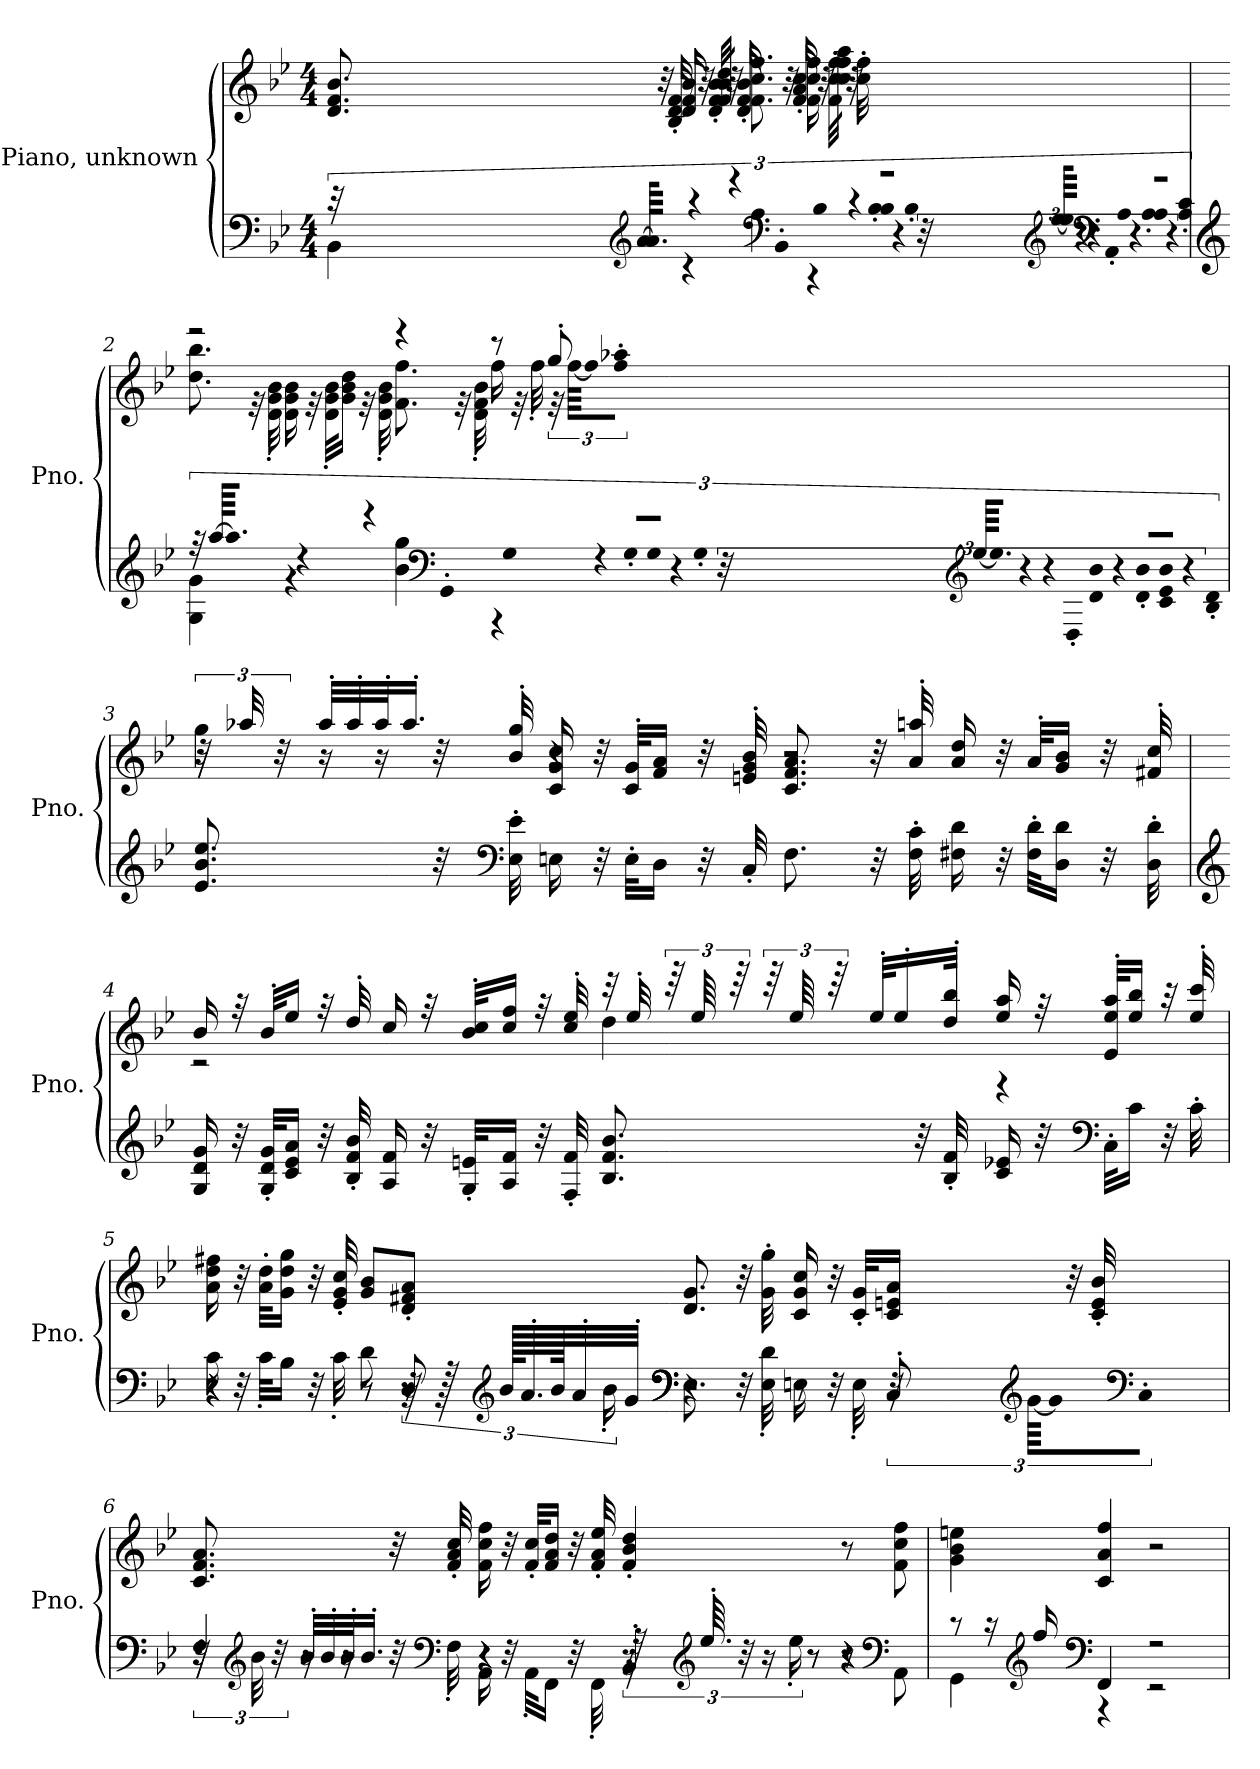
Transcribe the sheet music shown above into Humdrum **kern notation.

**kern	**kern
*part1	*part1
*staff2	*staff1
*I"Piano, unknown	*
*I'Pno.	*
*clefF4	*clefG2
*k[b-e-]	*k[b-e-]
*M4/4	*M4/4
*MM120	*MM120
=1	=1
*^	*
48r	4BB-\	8.d/ 8.f/ 8.b-/
*clefG2	*	*
[96a/KKLL	.	.
16.a/JJ]	.	.
16r	.	.
32r	.	32r
*clefF4	*	*
32BB-'/	.	32B-/' 32d/' 32f/'
16B-/	4r	16d/ 16f/ 16b-/
32r	.	32r
32B-'/KLL	.	32d/' 32f/' 32b-/'KLL
16B-/JJ	.	16f/ 16b-/ 16dd/JJ
32r	.	32r
32B-'/	.	32d/' 32f/' 32b-/'
48r	4A\	8.f\ 8.cc\ 8.ff\
*clefG2	*	*
[96ee-/KKLL	.	.
16.ee-/JJ]	.	.
16r	.	.
32r	.	32r
*clefF4	*	*
32AA'/	.	32f/' 32a/' 32cc/'
16A/	4r	16f\ 16cc\ 16ff\
32r	.	32r
32A'/KLL	.	32f\' 32cc\' 32ff\'KLL
16A/JJ	.	16cc\ 16ff\ 16aa\JJ
32r	.	32r
32A/' 32c/'	.	32cc\' 32ff\'
!!LO:LB:g=z
=2	=2	=2
*clefG2	*	*
*	*	*^
48r	4G\ 4g\	2r	8.dd\ 8.bb-\
[96aa/KKLL	.	.	.
16.aa/JJ]	.	.	.
16r	.	.	.
32r	.	.	32r
*clefF4	*	*	*
32GG'/	.	.	32d\' 32g\' 32b-\'
16G/	4r	.	16d\ 16g\ 16b-\
32r	.	.	32r
32G'/KLL	.	.	32d\' 32g\' 32b-\'KLL
16G/JJ	.	.	16g\ 16b-\ 16dd\JJ
32r	.	.	32r
32G'/	.	.	32d\' 32g\' 32b-\'
48r	4D\ 4B-\	4r	8.f\ 8.ff\
*clefG2	*	*	*
[96ee-/KKLL	.	.	.
16.ee-/JJ]	.	.	.
16r	.	.	.
32r	.	.	32r
32D'/	.	.	32d\' 32f\' 32b-\'
16d/ 16b-/	4r	8r	16ff\
32r	.	.	32r
32d/' 32b-/'KLL	.	.	32ff'\
16c/ 16e-/ 16b-/JJ	.	8gg'/	48r
.	.	.	[96ff\KKLL
.	.	.	16ff\]
32r	.	.	.
32B-/' 32d/'	.	.	32ff\' 32aa-X\'JJk
*v	*v	*	*
!!LO:LB:g=z
=3	=3	=3
*	*	*^
8.e-/ 8.b-/ 8.ee-/	16r	4gg\	48r
.	.	.	48aa-X/
.	.	.	48r
.	32aa-'/LLL	.	16r
.	32aa-'/	.	.
.	32aa-'/J	.	16r
.	16.aa-'/JJ	.	.
32r	.	.	32r
*clefF4	*	*	*
32E-\' 32e-\'	.	.	32b-/' 32gg/'
16En\	4r	4r	16c/ 16g/ 16cc/
32r	.	.	32r
32E'\KLL	.	.	32c/' 32g/'KLL
16D\JJ	.	.	16f/ 16a/JJ
32r	.	.	32r
32C'/	.	.	32en/' 32g/' 32b-/'
8.F\	2r	2r	8.c/ 8.f/ 8.a/
32r	.	.	32r
32F\' 32c\'	.	.	32a/' 32aan/'
16F#X\ 16d\	.	.	16a/ 16dd/
32r	.	.	32r
32F#\' 32d\'KLL	.	.	32a'/KLL
16D\ 16d\JJ	.	.	16g/ 16b-/JJ
32r	.	.	32r
32D\' 32d\'	.	.	32f#X/' 32cc/'
*	*v	*v	*v
!!LO:LB:g=z
=4	=4
*clefG2	*
*	*^
16G/ 16d/ 16g/	16b-/	2r
32r	32r	.
32G/' 32d/' 32g/'KLL	32b-'/KLL	.
16c/ 16e-/ 16a/JJ	16ee-/JJ	.
32r	32r	.
32B-/' 32f/' 32b-/'	32dd'/	.
16A/ 16f/	16cc/	.
32r	32r	.
32G/' 32en/'KLL	32b-/' 32cc/'KLL	.
16A/ 16f/JJ	16cc/ 16ff/JJ	.
32r	32r	.
32F/' 32f/'	32cc/' 32ee-/'	.
8.B-/ 8.f/ 8.b-/	32r	4dd\
.	32ee-'/	.
.	96r	.
.	96ee-/	.
.	96r	.
.	96r	.
.	96ee-/	.
.	96r	.
.	32ee-'/KLL	.
.	16ee-'/	.
32r	.	.
32B-/' 32f/'	32dd/' 32bb-/'JJk	.
16c/ 16e-X/	16ee-/ 16aa/	4r
32r	32r	.
*clefF4	*	*
32C'\KLL	32e-/' 32ee-/' 32aa/'KLL	.
16c\JJ	16ee-/ 16bb-/JJ	.
32r	32r	.
32c'\	32ee-/' 32ccc/'	.
*	*v	*v
!!LO:LB:g=z
=5	=5
*^	*
*	*^	*
4r	16c\	4r	16a\ 16dd\ 16ff#X\
.	32r	.	32r
.	32c'\KLL	.	32a\' 32dd\'KLL
.	16B-\JJ	.	16g\ 16dd\ 16gg\JJ
.	32r	.	32r
.	32c'\	.	32e-/' 32g/' 32cc/'
8r	8d\	8r	8g/ 8b-/L
64r	12r	8D/	8d/' 8f#X/' 8a/'J
128r	.	.	.
*clefG2	*	*	*
128b-/KLLLL	.	.	.
64.a'/	.	.	.
128b-/JK	.	.	.
32a'/	.	.	.
.	24b-'\	.	.
32g'/JJJ	.	.	.
*clefF4	*	*	*
2r	8.E-\	4r	8.d/ 8.g/
.	32r	.	32r
.	32E-\' 32d\'	.	32g\' 32gg\'
.	16En\	8r	16c/ 16g/ 16cc/
.	32r	.	32r
.	32E'\	.	32c/' 32g/'KLL
.	48r	8C'/	16c/ 16en/ 16a/JJ
*clefG2	*	*	*
.	[96g\KKLL	.	.
.	16g\]	.	.
.	.	.	32r
*clefF4	*	*	*
.	32C'\JJk	.	32c/' 32e/' 32b-/'
!!LO:LB:g=z
=6	=6	=6	=6
16r	48r	4F/	8.c/ 8.f/ 8.a/
*clefG2	*	*	*
.	48b-\	.	.
.	48r	.	.
32b-'/LLL	16r	.	.
32b-'/	.	.	.
32b-'/J	16r	.	.
16.b-'/JJ	.	.	.
.	32r	.	32r
*clefF4	*	*	*
.	32F'\	.	32f/' 32a/' 32cc/'
4r	16AA\	4r	16f\ 16cc\ 16ff\
.	32r	.	32r
.	32AA'\KLL	.	32f/' 32cc/'KLL
.	16FF\JJ	.	16f/ 16a/ 16dd/JJ
.	32r	.	32r
.	32FF'\	.	32f/' 32a/' 32ee-/'
128r	12r	4BB-'/	4f/' 4b-/' 4dd/'
*clefG2	*	*	*
64.ee-'/	.	.	.
32r	.	.	.
16r	.	.	.
.	24ee-'\	.	.
8r	8r	.	.
4r	8r	4r	8r
*clefF4	*	*	*
.	8AA\	.	8f\ 8cc\ 8ff\
*	*v	*v	*
=7	=7	=7
8r	4GG\	4g\ 4b-\ 4een\
16r	.	.
*clefG2	*	*
16ff/	.	.
*clefF4	*	*
4FF/	4r	4c/ 4a/ 4ff/
2r	2r	2r
*v	*v	*
=	=
*-	*-
